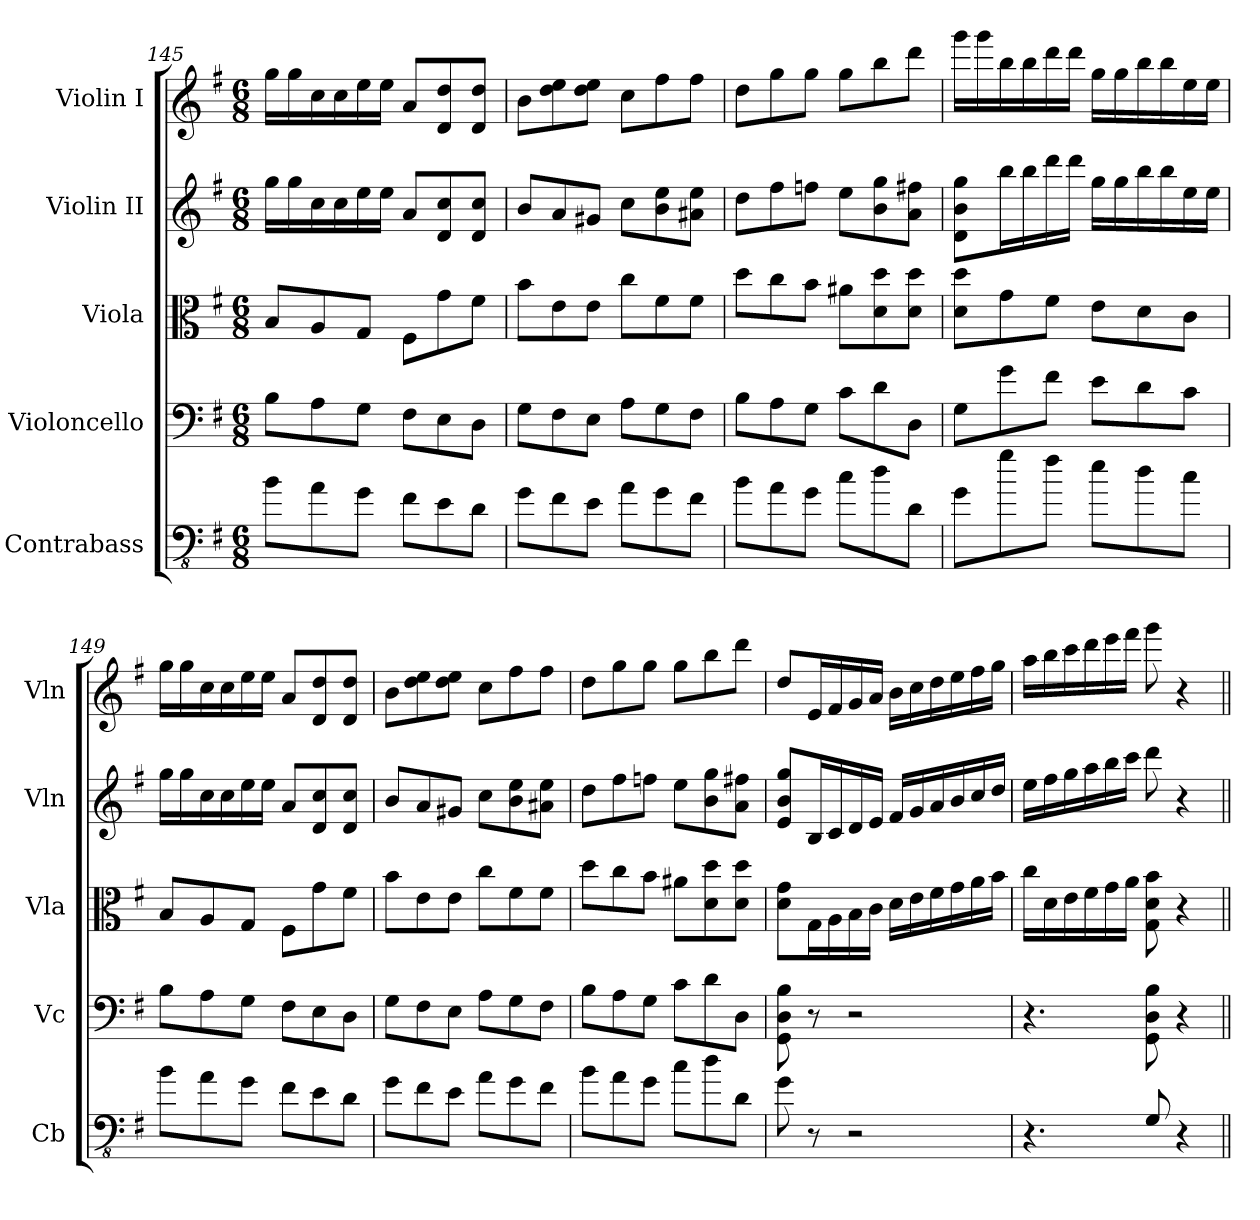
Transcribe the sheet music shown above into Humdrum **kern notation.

**kern	**kern	**kern	**kern	**kern
*part5	*part4	*part3	*part2	*part1
*staff5	*staff4	*staff3	*staff2	*staff1
*I"Contrabass	*I"Violoncello	*I"Viola	*I"Violin II	*I"Violin I
*I'Cb	*I'Vc	*I'Vla	*I'Vln	*I'Vln
*clefFv4	*clefF4	*clefC3	*clefG2	*clefG2
*ITrd7c12	*	*	*	*
*k[f#]	*k[f#]	*k[f#]	*k[f#]	*k[f#]
*M6/8	*M6/8	*M6/8	*M6/8	*M6/8
=145	=145	=145	=145	=145
8BB\L	8B\L	8B/L	16gg\LL	16gg\LL
.	.	.	16gg\	16gg\
8AA\	8A\	8A/	16cc\	16cc\
.	.	.	16cc\	16cc\
8GG\J	8G\J	8G/J	16ee\	16ee\
.	.	.	16ee\JJ	16ee\JJ
8FF#\L	8F#\L	8F#\L	8a/L	8a/L
8EE\	8E\	8g\	8d/ 8cc/	8d/ 8dd/
8DD\J	8D\J	8f#\J	8d/ 8cc/J	8d/ 8dd/J
=146	=146	=146	=146	=146
8GG\L	8G\L	8b\L	8b/L	8b\L
8FF#\	8F#\	8e\	8a/	8dd\ 8ee\
8EE\J	8E\J	8e\J	8g#X/J	8dd\ 8ee\J
8AA\L	8A\L	8cc\L	8cc\L	8cc\L
8GG\	8G\	8f#\	8b\ 8ee\	8ff#\
8FF#\J	8F#\J	8f#\J	8a#X\ 8ee\J	8ff#\J
=147	=147	=147	=147	=147
8BB\L	8B\L	8dd\L	8dd\L	8dd\L
8AA\	8A\	8cc\	8ff#\	8gg\
8GG\J	8G\J	8b\J	8ffn\J	8gg\J
8C\L	8c\L	8a#X\L	8ee\L	8gg\L
8D\	8d\	8d\ 8dd\	8b\ 8gg\	8bb\
8DD\J	8D\J	8d\ 8dd\J	8a\ 8ff#X\J	8ddd\J
!!LO:PB:g=z
=148	=148	=148	=148	=148
8GG\L	8G\L	8d\ 8dd\L	8d\ 8b\ 8gg\L	16ggg\LL
.	.	.	.	16ggg\
8G\	8g\	8g\	16bb\L	16bb\
.	.	.	16bb\	16bb\
8F#\J	8f#\J	8f#\J	16ddd\	16ddd\
.	.	.	16ddd\JJ	16ddd\JJ
8E\L	8e\L	8e\L	16gg\LL	16gg\LL
.	.	.	16gg\	16gg\
8D\	8d\	8d\	16bb\	16bb\
.	.	.	16bb\	16bb\
8C\J	8c\J	8c\J	16ee\	16ee\
.	.	.	16ee\JJ	16ee\JJ
=149	=149	=149	=149	=149
8BB\L	8B\L	8B/L	16gg\LL	16gg\LL
.	.	.	16gg\	16gg\
8AA\	8A\	8A/	16cc\	16cc\
.	.	.	16cc\	16cc\
8GG\J	8G\J	8G/J	16ee\	16ee\
.	.	.	16ee\JJ	16ee\JJ
8FF#\L	8F#\L	8F#\L	8a/L	8a/L
8EE\	8E\	8g\	8d/ 8cc/	8d/ 8dd/
8DD\J	8D\J	8f#\J	8d/ 8cc/J	8d/ 8dd/J
=150	=150	=150	=150	=150
8GG\L	8G\L	8b\L	8b/L	8b\L
8FF#\	8F#\	8e\	8a/	8dd\ 8ee\
8EE\J	8E\J	8e\J	8g#X/J	8dd\ 8ee\J
8AA\L	8A\L	8cc\L	8cc\L	8cc\L
8GG\	8G\	8f#\	8b\ 8ee\	8ff#\
8FF#\J	8F#\J	8f#\J	8a#X\ 8ee\J	8ff#\J
=151	=151	=151	=151	=151
8BB\L	8B\L	8dd\L	8dd\L	8dd\L
8AA\	8A\	8cc\	8ff#\	8gg\
8GG\J	8G\J	8b\J	8ffn\J	8gg\J
8C\L	8c\L	8a#X\L	8ee\L	8gg\L
8D\	8d\	8d\ 8dd\	8b\ 8gg\	8bb\
8DD\J	8D\J	8d\ 8dd\J	8a\ 8ff#X\J	8ddd\J
!!LO:LB:g=z
=152	=152	=152	=152	=152
8GG\	8GG\ 8D\ 8B\	8d\ 8g\L	8e/ 8b/ 8gg/L	8dd/L
8r	8r	16G\L	16B/L	16e/L
.	.	16A\	16c/	16f#/
2r	2r	16B\	16d/	16g/
.	.	16c\JJ	16e/JJ	16a/JJ
.	.	16d\LL	16f#/LL	16b\LL
.	.	16e\	16g/	16cc\
.	.	16f#\	16a/	16dd\
.	.	16g\	16b/	16ee\
.	.	16a\	16cc/	16ff#\
.	.	16b\JJ	16dd/JJ	16gg\JJ
=153	=153	=153	=153	=153
4.r	4.r	16cc\LL	16ee\LL	16aa\LL
.	.	16d\	16ff#\	16bb\
.	.	16e\	16gg\	16ccc\
.	.	16f#\	16aa\	16ddd\
.	.	16g\	16bb\	16eee\
.	.	16a\JJ	16ccc\JJ	16fff#\JJ
8GGG/	8GG\ 8D\ 8B\	8G\ 8d\ 8b\	8ddd\	8ggg\
4r	4r	4r	4r	4r
=||	=||	=||	=||	=||
*-	*-	*-	*-	*-
